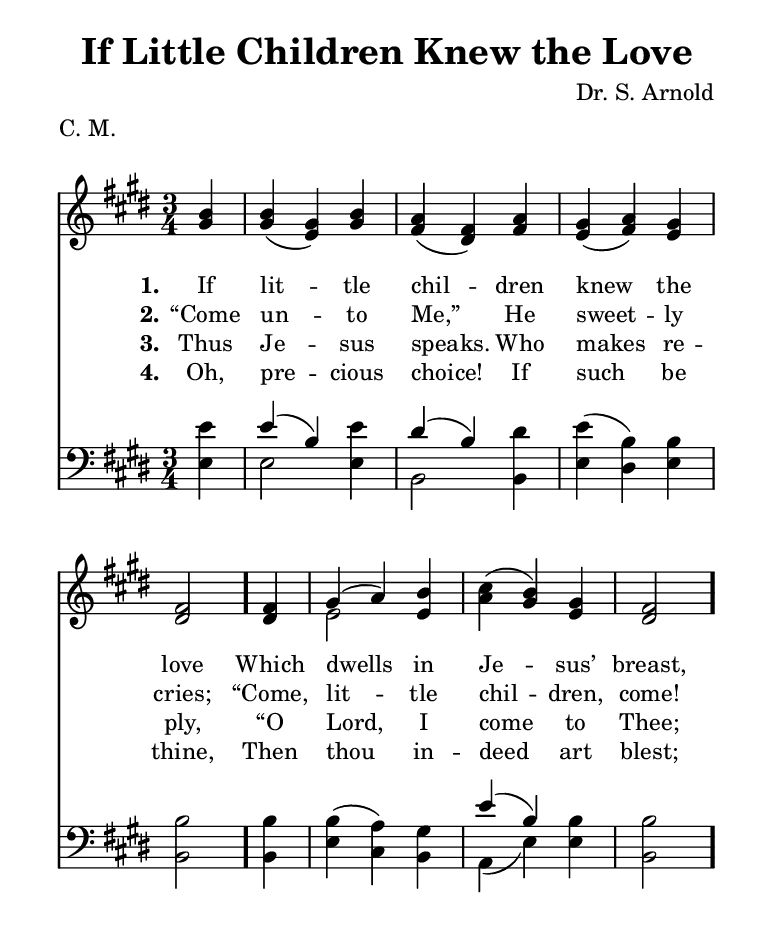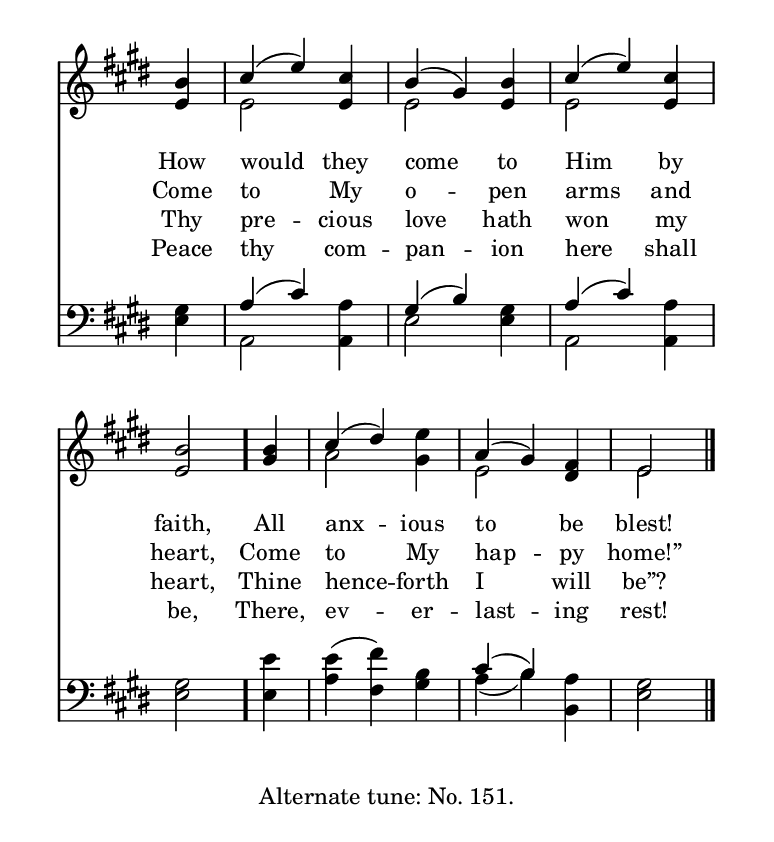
\include "common/global.ily"
\paper {
  \include "common/paper.ily"
  ragged-bottom = ##t
}

\header{
  %children
  hymnnumber = "300"
  title = "If Little Children Knew the Love"
  tunename = "Arnold"
  meter = "C. M."
  poet = ""
  composer = "Dr. S. Arnold"
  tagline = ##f
}

global = {
  \include "common/overrides.ily"
  \override Staff.TimeSignature.style = #'numbered
  \time 3/4
  \override Score.MetronomeMark.transparent = ##t % hide all fermata changes too
  \tempo 4=100
  \key e \major
  \partial 4
  \autoBeamOff
}

notesSoprano = {
\global
\relative c'' {

  b4 | b( gis) b | a( fis) a | gis( a) gis | fis2
  fis4 | gis4( a) b | cis( b) gis | fis2
  b4 | cis( e) cis | b( gis) b | cis( e) cis | b2
  b4 | cis( dis) e | a,( gis) fis | e2

  \bar "|."

}
}

notesAlto = {
\global
\relative e' {

  gis4 | gis( e) gis | fis( dis) fis | e( fis) e | dis2
  dis4 | e2 e4 | a( gis) e | dis2
  e4 | e2 e4 | e2 e4 | e2 e4 | e2
  gis4 | a2 gis4 | e2 dis4 | e2

}
}

notesTenor = {
\global
\relative a' {

  e4 | e( b) e | dis( b) dis | e( b) b | b2
  b4 | b( a) gis | e'( b) b | b2
  gis4 | a( cis) a | gis( b) gis | a( cis) a | gis2
  e'4 | e( fis) b, | cis( b) a | gis2

}
}

notesBass = {
\global
\relative f {

  e4 | e2 e4 b2 b4 | e( dis) e | b2
  b4 | e( cis) b | a( e') e | b2
  e4 | a,2 a4 | e'2 e4 | a,2 a4 | e'2
  e4 | a( fis) gis | a( b) b, | e2

}
}

wordsA = \lyricmode {
\set stanza = "1."

If lit -- tle chil -- dren knew the love \bar "."
Which dwells in Je -- sus’ breast, \bar "."
How would they come to Him by faith, \bar "."
All anx -- ious to be blest! \bar "."

}

wordsB = \lyricmode {
\set stanza = "2."

“Come un -- to Me,” He sweet -- ly cries;
“Come, lit -- tle chil -- dren, come!
Come to My o -- pen arms and heart,
Come to My hap -- py home!”

}

wordsC = \lyricmode {
\set stanza = "3."

Thus Je -- sus speaks. Who makes re -- ply,
“O Lord, I come to Thee;
Thy pre -- cious love hath won my heart,
Thine hence -- forth I will be”?

}

wordsD = \lyricmode {
\set stanza = "4."

Oh, pre -- cious choice! If such be thine,
Then thou in -- deed art blest;
Peace thy com -- pan -- ion here shall be,
There, ev -- er -- last -- ing rest!

}

\score {
  \context ChoirStaff <<
    \context Staff = upper <<
      \set Staff.autoBeaming = ##f
      \set ChoirStaff.systemStartDelimiter = #'SystemStartBar
      \set ChoirStaff.printPartCombineTexts = ##f
      \partcombine #'(2 . 9) \notesSoprano \notesAlto
      \context NullVoice = sopranos { \voiceOne << \notesSoprano >> }
      \context Lyrics = one   \lyricsto sopranos \wordsA
      \context Lyrics = two   \lyricsto sopranos \wordsB
      \context Lyrics = three \lyricsto sopranos \wordsC
      \context Lyrics = four  \lyricsto sopranos \wordsD
    >>
    \context Staff = men <<
      \set Staff.autoBeaming = ##f
      \clef bass
      \set ChoirStaff.printPartCombineTexts = ##f
      \partcombine #'(2 . 9) \notesTenor \notesBass
    >>
  >>
  \layout {
    \include "common/layout.ily"
  }
  \midi{
    \include "common/midi.ily"
  }
}

\noPageBreak \markup { \vspace #2 \fill-line { \raise #2 \line { Alternate tune: No. 151. } } }

\version "2.19.49"  % necessary for upgrading to future LilyPond versions.

% vi:set et ts=2 sw=2 ai nocindent syntax=lilypond:
